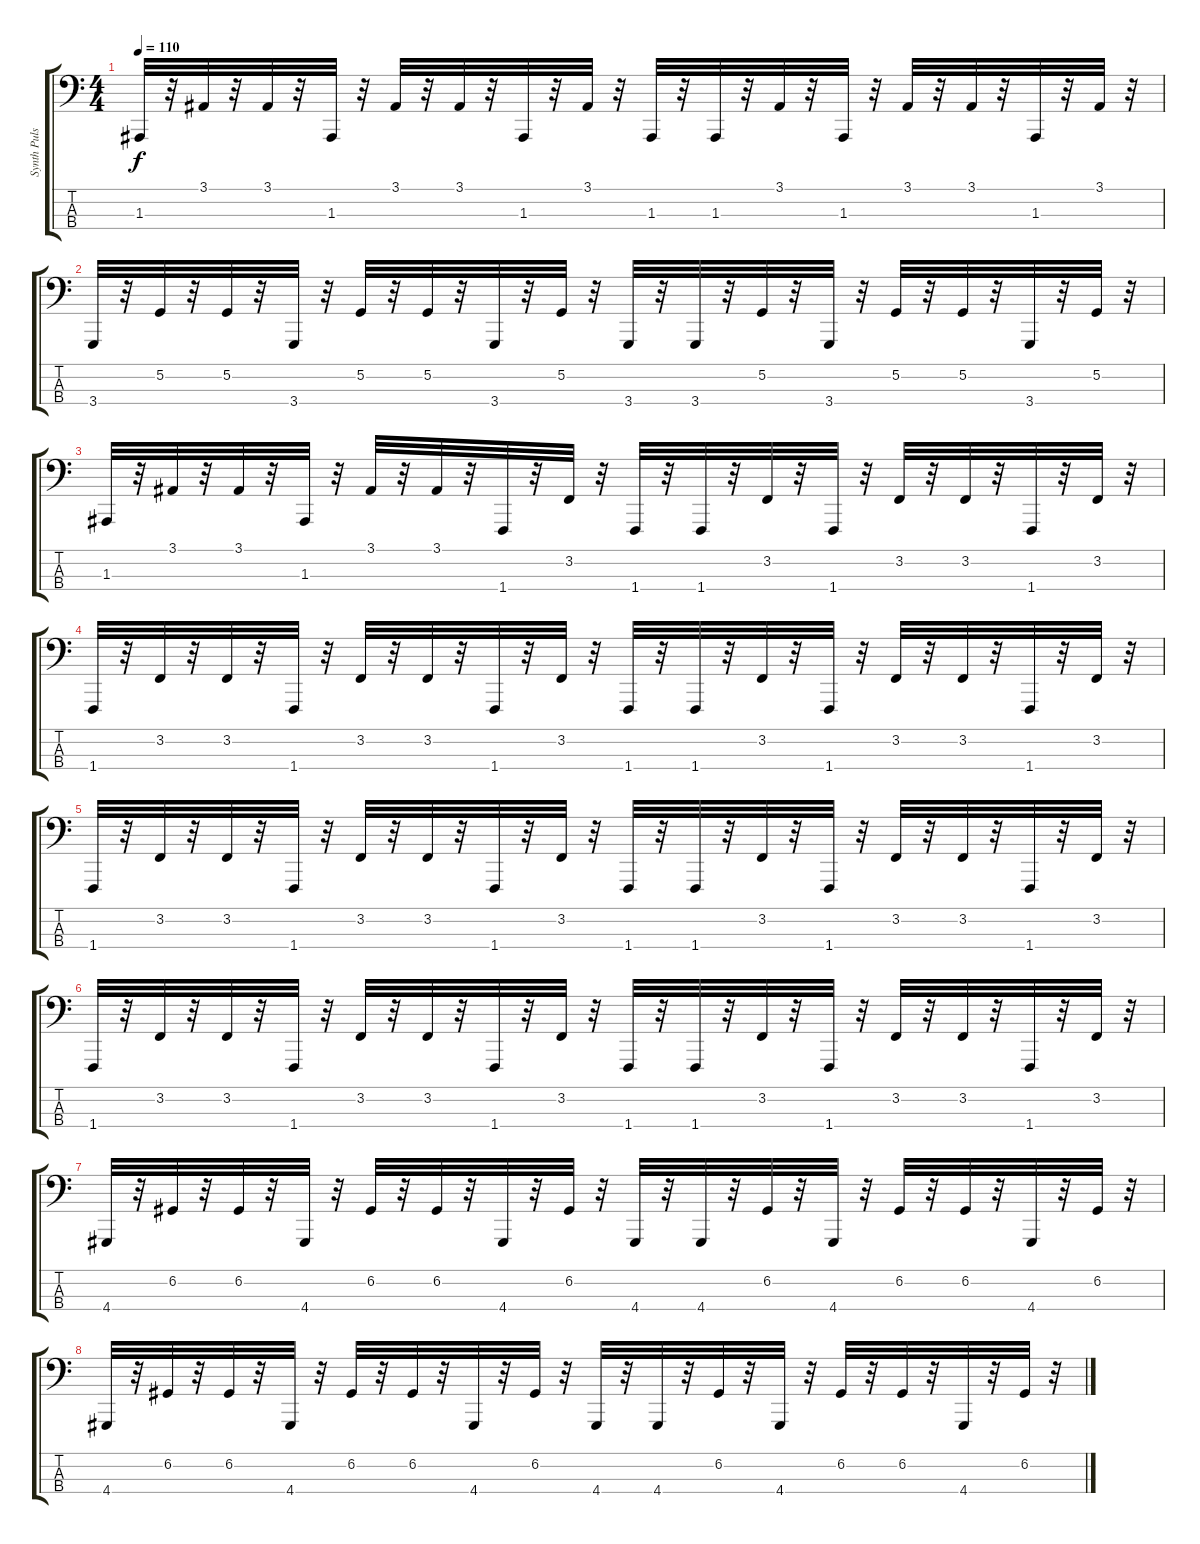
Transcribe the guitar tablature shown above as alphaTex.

\track ("Synth Puls" "Synth Puls") {instrument lead8bassandlead}
\staff {score tabs}
\tuning (G2 D2 A1 E1) {hide}
\ts (4 4)
\tempo 110
\clef f4
\ks c
1.3.32{dy f} r.32 3.1.32 r.32 3.1.32 r.32 1.3.32 r.32 3.1.32 r.32 3.1.32 r.32 1.3.32 r.32 3.1.32 r.32 1.3.32 r.32 1.3.32 r.32 3.1.32 r.32 1.3.32 r.32 3.1.32 r.32 3.1.32 r.32 1.3.32 r.32 3.1.32 r.32 |
3.4.32 r.32 5.2.32 r.32 5.2.32 r.32 3.4.32 r.32 5.2.32 r.32 5.2.32 r.32 3.4.32 r.32 5.2.32 r.32 3.4.32 r.32 3.4.32 r.32 5.2.32 r.32 3.4.32 r.32 5.2.32 r.32 5.2.32 r.32 3.4.32 r.32 5.2.32 r.32 |
1.3.32 r.32 3.1.32 r.32 3.1.32 r.32 1.3.32 r.32 3.1.32 r.32 3.1.32 r.32 1.4.32 r.32 3.2.32 r.32 1.4.32 r.32 1.4.32 r.32 3.2.32 r.32 1.4.32 r.32 3.2.32 r.32 3.2.32 r.32 1.4.32 r.32 3.2.32 r.32 |
1.4.32 r.32 3.2.32 r.32 3.2.32 r.32 1.4.32 r.32 3.2.32 r.32 3.2.32 r.32 1.4.32 r.32 3.2.32 r.32 1.4.32 r.32 1.4.32 r.32 3.2.32 r.32 1.4.32 r.32 3.2.32 r.32 3.2.32 r.32 1.4.32 r.32 3.2.32 r.32 |
1.4.32 r.32 3.2.32 r.32 3.2.32 r.32 1.4.32 r.32 3.2.32 r.32 3.2.32 r.32 1.4.32 r.32 3.2.32 r.32 1.4.32 r.32 1.4.32 r.32 3.2.32 r.32 1.4.32 r.32 3.2.32 r.32 3.2.32 r.32 1.4.32 r.32 3.2.32 r.32 |
1.4.32 r.32 3.2.32 r.32 3.2.32 r.32 1.4.32 r.32 3.2.32 r.32 3.2.32 r.32 1.4.32 r.32 3.2.32 r.32 1.4.32 r.32 1.4.32 r.32 3.2.32 r.32 1.4.32 r.32 3.2.32 r.32 3.2.32 r.32 1.4.32 r.32 3.2.32 r.32 |
4.4.32 r.32 6.2.32 r.32 6.2.32 r.32 4.4.32 r.32 6.2.32 r.32 6.2.32 r.32 4.4.32 r.32 6.2.32 r.32 4.4.32 r.32 4.4.32 r.32 6.2.32 r.32 4.4.32 r.32 6.2.32 r.32 6.2.32 r.32 4.4.32 r.32 6.2.32 r.32 |
4.4.32 r.32 6.2.32 r.32 6.2.32 r.32 4.4.32 r.32 6.2.32 r.32 6.2.32 r.32 4.4.32 r.32 6.2.32 r.32 4.4.32 r.32 4.4.32 r.32 6.2.32 r.32 4.4.32 r.32 6.2.32 r.32 6.2.32 r.32 4.4.32 r.32 6.2.32 r.32
